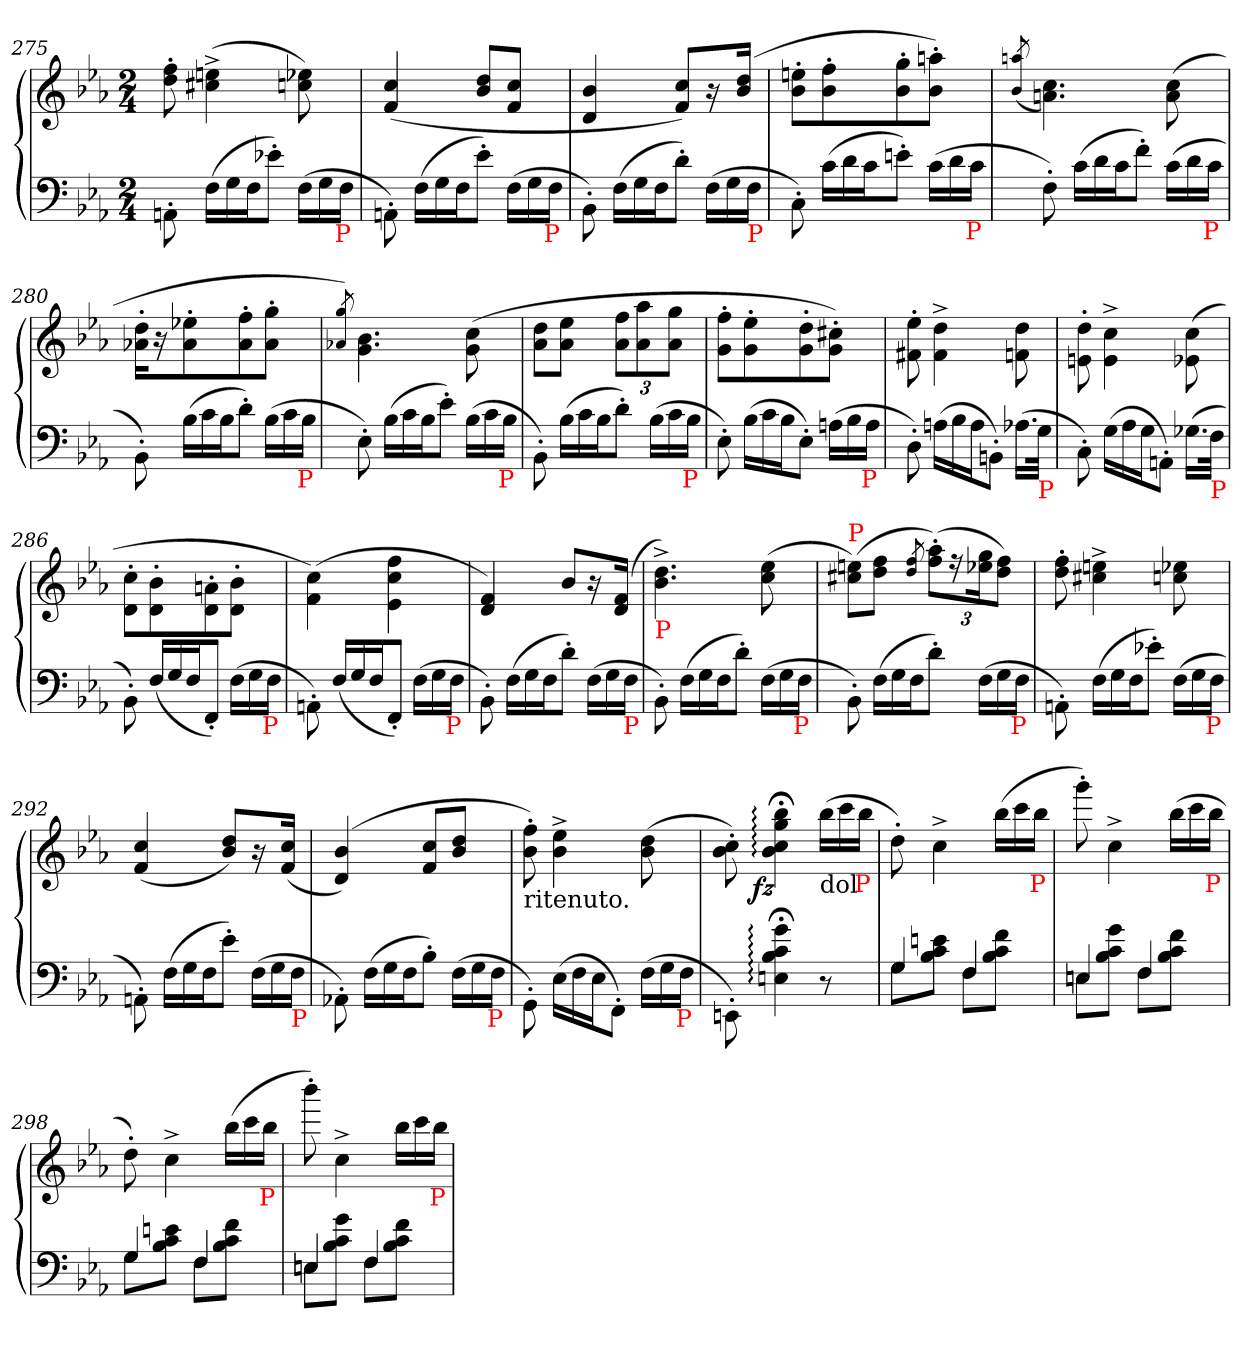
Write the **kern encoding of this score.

**kern	**kern	**dynam
*part1	*part1	*part1
*staff2	*staff1	*staff1/2
*clefF4	*clefG2	*
*k[b-e-a-]	*k[b-e-a-]	*
*M2/4	*M2/4	*
=275	=275	=275
8AAn'>\	8ff'> 8dd'>	.
*Xtuplet	*	*
(>24FLL	(>4een^> 4cc#X^>	.
24G	.	.
24FJ	.	.
8e-X'>J)	.	.
(>24FLL	8ee-X 8ccn)	.
24G	.	.
!LO:TX:b:color=red:t=P	!	!
24FJJ	.	.
=276	=276	=276
8AAn'>\)	(>4cc 4f	.
(>24FLL	.	.
24G	.	.
24FJ	.	.
8e-'>J)	8dd/ 8b-/L	.
(>24FLL	8cc 8fJ	.
24G	.	.
!LO:TX:b:color=red:t=P	!	!
24FJJ	.	.
=277	=277	=277
8BB-'>\)	4b- 4d	.
(>24FLL	.	.
24G	.	.
24FJ	.	.
8d'>J)	8cc/ 8f/L)	.
(>24FLL	16r	.
24G	.	.
.	(>16dd 16b-Jk	.
!LO:TX:b:color=red:t=P	!	!
24FJJ	.	.
=278	=278	=278
8C'>\)	8een'> 8b-'>L	.
(>24cLL	8ff'> 8b-'>	.
24d	.	.
24cJ	.	.
8en'>J)	8gg'> 8b-'>	.
(>24cLL	8aan'> 8b-'>J)	.
24d	.	.
!LO:TX:b:color=red:t=P	!	!
24cJJ	.	.
=279	=279	=279
.	(>8qaan/ 8qb-/	.
8F'>)	4.cc 4.an)	.
(>24cLL	.	.
24d	.	.
24cJ	.	.
8f'>J)	.	.
(>24cLL	(>8cc 8a	.
24d	.	.
!LO:TX:b:color=red:t=P	!	!
24cJJ	.	.
=280	=280	=280
8BB-'>\)	16dd'> 16a-X'>KL	.
.	16r	.
(>24B-LL	8ee-X'> 8a-'>	.
24c	.	.
24B-J	.	.
8d'>J)	8ff'> 8a-'>	.
(>24B-LL	8gg'> 8a-'>J	.
24c	.	.
!LO:TX:b:color=red:t=P	!	!
24B-JJ	.	.
=281	=281	=281
.	8qgg/ 8qa-X/)	.
8E-'>)	4.b-\ 4.g\	.
(>24B-LL	.	.
24c	.	.
24B-J	.	.
8e-'>J)	.	.
(>24B-LL	(>8cc\ 8g\	.
24c	.	.
!LO:TX:b:color=red:t=P	!	!
24B-JJ	.	.
=282	=282	=282
8BB-'>\)	8dd 8a-L	.
(>24B-LL	8ee- 8a-J	.
24c	.	.
24B-J	.	.
*	*Xbrackettup	*
8d'>J)	12ff 12a-L	.
.	12aa- 12a-	.
(>24B-LL	.	.
24c	12gg 12a-J	.
!LO:TX:b:color=red:t=P	!	!
24B-JJ	.	.
=283	=283	=283
8E-'>\)	8ff'> 8g'>L	.
(>24B-LL	8ee-'> 8g'>	.
24c	.	.
24B-J	.	.
8E-'>J)	8dd'> 8g'>	.
(>24AnLL	8cc#X'> 8g'>J)	.
24B-	.	.
!LO:TX:b:color=red:t=P	!	!
24AJJ	.	.
=284	=284	=284
8D'>\)	8ee-'> 8f#X'>	.
(>24AnLL	4dd^>\ 4f#^>\	.
24B-	.	.
24AJ	.	.
8BBn'>J)	.	.
(>16.A-XLL	8dd\ 8fn\	.
!LO:TX:b:color=red:t=P	!	!
32GJJk	.	.
=285	=285	=285
8C'>\)	8dd'>\ 8en'>\	.
(>24GLL	4cc^>\ 4e^>\	.
24A-	.	.
24GJ	.	.
8AAn'>J)	.	.
(>16.G-XLL	(>8cc\ 8e-X\	.
!LO:TX:b:color=red:t=P	!	!
32FJJk	.	.
=286	=286	=286
8BB-'>\)	8cc'>\ 8d'>\L	.
(>24FLL	8b-'> 8d'>	.
24G	.	.
24FJ	.	.
8FF'>J)	8an'> 8d'>	.
(>24FLL	8b-'> 8d'>J	.
24G	.	.
!LO:TX:b:color=red:t=P	!	!
24FJJ	.	.
=287	=287	=287
8AAn'>\)	(>4cc\ 4f\)	.
(>24FLL	.	.
24G	.	.
24FJ	.	.
8FF'>J)	4ff 4cc 4e-	.
(>24FLL	.	.
24G	.	.
!LO:TX:b:color=red:t=P	!	!
24FJJ	.	.
=288	=288	=288
8BB-'>\)	4f 4d)	.
(>24FLL	.	.
24G	.	.
24FJ	.	.
8d'>J)	8b-L	.
(>24FLL	16r	.
24G	.	.
.	(<16f 16dJk	.
!LO:TX:b:color=red:t=P	!	!
24FJJ	.	.
=289	=289	=289
!	!LO:TX:b:color=red:t=P	!
8BB-'>\)	4.dd^< 4.b-^<)	.
(>24FLL	.	.
24G	.	.
24FJ	.	.
8d'>J)	.	.
(>24FLL	(>8ee- 8cc	.
24G	.	.
!LO:TX:b:color=red:t=P	!	!
24FJJ	.	.
=290	=290	=290
!	!LO:TX:a:color=red:t=P	!
8BB-'>\)	(>8een 8cc#XL)	.
(>24FLL	8ff 8ddJ	.
24G	.	.
24FJ	.	.
.	8qff/ 8qdd/	.
8d'>J)	(>12aa-'> 12ff'>L)	.
.	24rff	.
(>24FLL	24gg 24ee-Xk	.
24G	12ff 12ddJ)	.
!LO:TX:b:color=red:t=P	!	!
24FJJ	.	.
=291	=291	=291
8AAn'>\)	8ff'> 8dd'>	.
(>24FLL	4een^> 4cc#X^>	.
24G	.	.
24FJ	.	.
8e-X'>J)	.	.
(>24FLL	8ee-X 8ccn	.
24G	.	.
!LO:TX:b:color=red:t=P	!	!
24FJJ	.	.
=292	=292	=292
8AAn'>\)	(<4cc 4f	.
(>24FLL	.	.
24G	.	.
24FJ	.	.
8e-'>J)	8dd/ 8b-/L)	.
(>24FLL	16r	.
24G	.	.
.	(<16cc 16fJk	.
!LO:TX:b:color=red:t=P	!	!
24FJJ	.	.
=293	=293	=293
8AA-X'>\)	(>4b- 4d)	.
(>24FLL	.	.
24G	.	.
24FJ	.	.
8B-'>J)	8cc/ 8f/L	.
(>24FLL	8dd 8b-J	.
24G	.	.
!LO:TX:b:color=red:t=P	!	!
24FJJ	.	.
=294	=294	=294
!	!LO:TX:b:t=ritenuto.	!
8GG'>\)	8ff'> 8b-'>)	.
(>24E-\LL	4ee-^ 4b-^	.
24F	.	.
24E-J	.	.
8FF'>J)	.	.
(>24FLL	(>8dd 8b-	.
24G	.	.
!LO:TX:b:color=red:t=P	!	!
24FJJ	.	.
=295	=295	=295
8EEn'>\)	8cc'> 8b-'>)	.
!	!	!LO:DY:rj
4g;<: 4c;<: 4B-;<: 4En;<:	4bb-;<: 4gg;<: 4cc;<: 4b-;<:	fz
*	*Xtuplet	*
!	!LO:TX:b:t=dol	!
8r	(>24bb-LL	.
.	24ccc	.
!	!LO:TX:b:color=red:t=P	!
.	24bb-JJ	.
=296	=296	=296
*^	*	*
4G	8GL	8dd'>)	.
.	8en 8c 8B-J	4cc^>	.
4F	8FL	.	.
.	8f 8c 8B-J	(>24bb-LL	.
.	.	24ccc	.
!	!	!LO:TX:b:color=red:t=P	!
.	.	24bb-JJ	.
=297	=297	=297	=297
4En	8EnL	8ggg'>)	.
.	8g 8c 8B-J	4cc^>	.
4F	8FL	.	.
.	8f 8c 8B-J	(>24bb-LL	.
.	.	24ccc	.
!	!	!LO:TX:b:color=red:t=P	!
.	.	24bb-JJ	.
=298	=298	=298	=298
4G	8GL	8dd'>)	.
.	8en 8c 8B-J	4cc^>	.
4F	8FL	.	.
.	8f 8c 8B-J	(>24bb-LL	.
.	.	24ccc	.
!	!	!LO:TX:b:color=red:t=P	!
.	.	24bb-JJ	.
=299	=299	=299	=299
4En	8EnL	8bbb-'>)	.
.	8g 8c 8B-J	4cc^>	.
4F	8FL	.	.
.	8f 8c 8B-J	24bb-LL	.
.	.	24ccc	.
!	!	!LO:TX:b:color=red:t=P	!
.	.	24bb-JJ	.
*v	*v	*	*
=	=	=
*-	*-	*-
